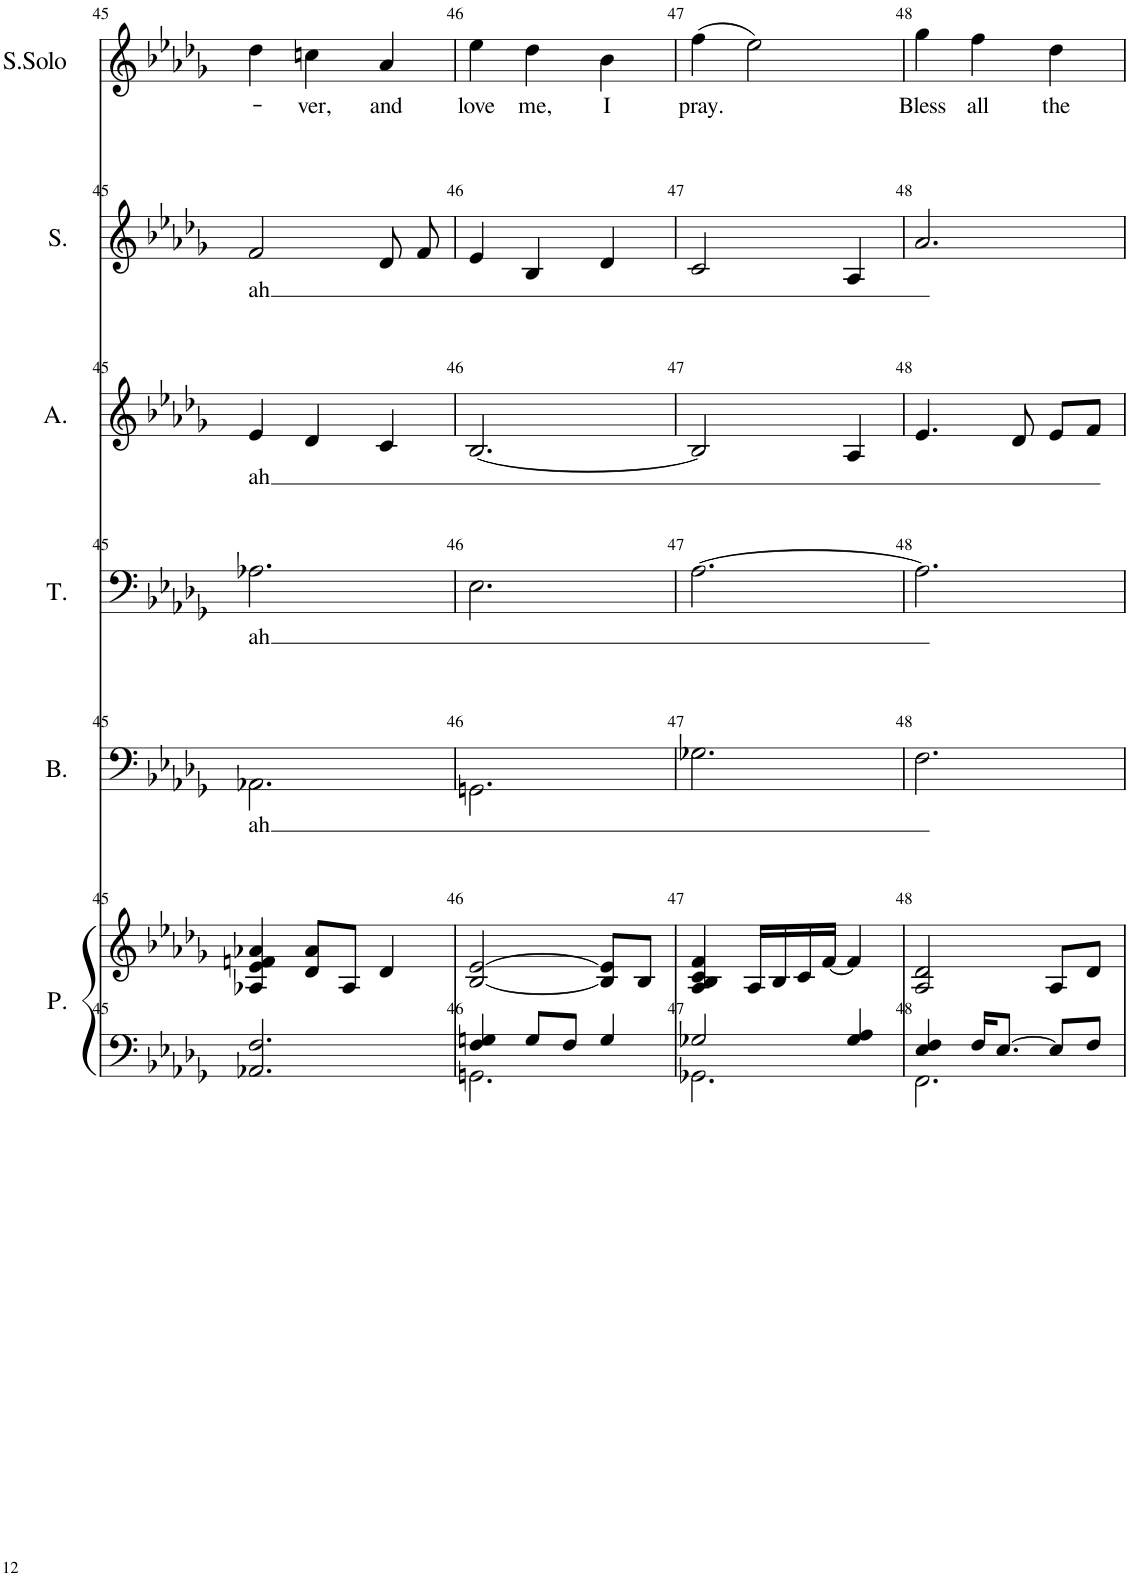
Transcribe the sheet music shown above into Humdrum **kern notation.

**kern	**kern	**kern	**text	**kern	**text	**kern	**text	**kern	**text	**kern	**text
*part6	*part6	*part5	*part5	*part4	*part4	*part3	*part3	*part2	*part2	*part1	*part1
*staff7	*staff6	*staff5	*staff5	*staff4	*staff4	*staff3	*staff3	*staff2	*staff2	*staff1	*staff1
*I"Piano	*	*I"Basse	*	*I"Ténor	*	*I"Alto	*	*I"Soprano	*	*I"Soprano  Solo	*
*I'P.	*	*I'B.	*	*I'T.	*	*I'A.	*	*I'S.	*	*I'S.Solo	*
!!LO:PB:g=z
*clefF4	*clefG2	*clefF4	*	*clefF4	*	*clefG2	*	*clefG2	*	*clefG2	*
*	*	*	*	*	*	*Trd1c2	*	*	*	*	*
*k[b-e-a-d-g-]	*k[b-e-a-d-g-]	*k[b-e-a-d-g-]	*	*k[b-e-a-d-g-]	*	*k[b-e-a-d-g-]	*	*k[b-e-a-d-g-]	*	*k[b-e-a-d-g-]	*
*M3/4	*M3/4	*M3/4	*	*M3/4	*	*M3/4	*	*M3/4	*	*M3/4	*
=45	=45	=45	=45	=45	=45	=45	=45	=45	=45	=45	=45
!	!	!	!LO:LY:b	!	!LO:LY:b	!	!LO:LY:b	!	!LO:LY:b	!	!
2.AA-X/ 2.F/	4A-X/ 4e-/ 4fn/ 4a-X/	2.AA-X\	ah	2.A-X\	ah	4e-/	ah	2f/	ah	4dd-\	.
!	!	!	!	!	!	!	!	!	!	!	!LO:LY:b
.	8d-/ 8a-/L	.	.	.	.	4d-/	.	.	.	4ccn\	-ver,
.	8A-/J	.	.	.	.	.	.	.	.	.	.
!	!	!	!	!	!	!	!	!	!	!	!LO:LY:b
.	4d-/	.	.	.	.	4c/	.	8d-/L	.	4a-/	and
.	.	.	.	.	.	.	.	8f/J	.	.	.
=46	=46	=46	=46	=46	=46	=46	=46	=46	=46	=46	=46
*^	*	*	*	*	*	*	*	*	*	*	*
!	!	!	!	!	!	!	!	!	!	!	!	!LO:LY:b
4F/ 4Gn/	2.GGn\	[2B-/ [2e-/	2.GGn\	.	2.E-\	.	[2.B-/	.	4e-/	.	4ee-\	love
!	!	!	!	!	!	!	!	!	!	!	!	!LO:LY:b
8G/L	.	.	.	.	.	.	.	.	4B-/	.	4dd-\	me,
8F/J	.	.	.	.	.	.	.	.	.	.	.	.
!	!	!	!	!	!	!	!	!	!	!	!	!LO:LY:b
4G/	.	8B-/] 8e-/]L	.	.	.	.	.	.	4d-/	.	4b-\	I
.	.	8B-/J	.	.	.	.	.	.	.	.	.	.
=47	=47	=47	=47	=47	=47	=47	=47	=47	=47	=47	=47	=47
!	!	!	!	!	!	!	!	!	!	!	!	!LO:LY:b
2G-X/	2.GG-X\	4A-/ 4B-/ 4c/ 4f/	2.G-X\	.	[2.A-\	.	2B-/]	.	2c/	.	(4ff\	pray.
.	.	16A-/LL	.	.	.	.	.	.	.	.	2ee-\)	.
.	.	16B-/	.	.	.	.	.	.	.	.	.	.
.	.	16c/	.	.	.	.	.	.	.	.	.	.
.	.	[16f/JJ	.	.	.	.	.	.	.	.	.	.
4G-/ 4A-/	.	4f/]	.	.	.	.	4A-/	.	4A-/	.	.	.
=48	=48	=48	=48	=48	=48	=48	=48	=48	=48	=48	=48	=48
!	!	!	!	!	!	!	!	!	!	!	!	!LO:LY:b
4E-/ 4F/	2.FF\	2A-/ 2d-/	2.F\	.	2.A-\]	.	4.e-/	.	2.a-/	.	4gg-\	Bless
!	!	!	!	!	!	!	!	!	!	!	!	!LO:LY:b
16F/KL	.	.	.	.	.	.	.	.	.	.	4ff\	all
[8.E-/J	.	.	.	.	.	.	.	.	.	.	.	.
.	.	.	.	.	.	.	8d-/	.	.	.	.	.
!	!	!	!	!	!	!	!	!	!	!	!	!LO:LY:b
8E-/L]	.	8A-/L	.	.	.	.	8e-/L	.	.	.	4dd-\	the
8F/J	.	8d-/J	.	.	.	.	8f/J	.	.	.	.	.
*v	*v	*	*	*	*	*	*	*	*	*	*	*
=	=	=	=	=	=	=	=	=	=	=	=
*-	*-	*-	*-	*-	*-	*-	*-	*-	*-	*-	*-
